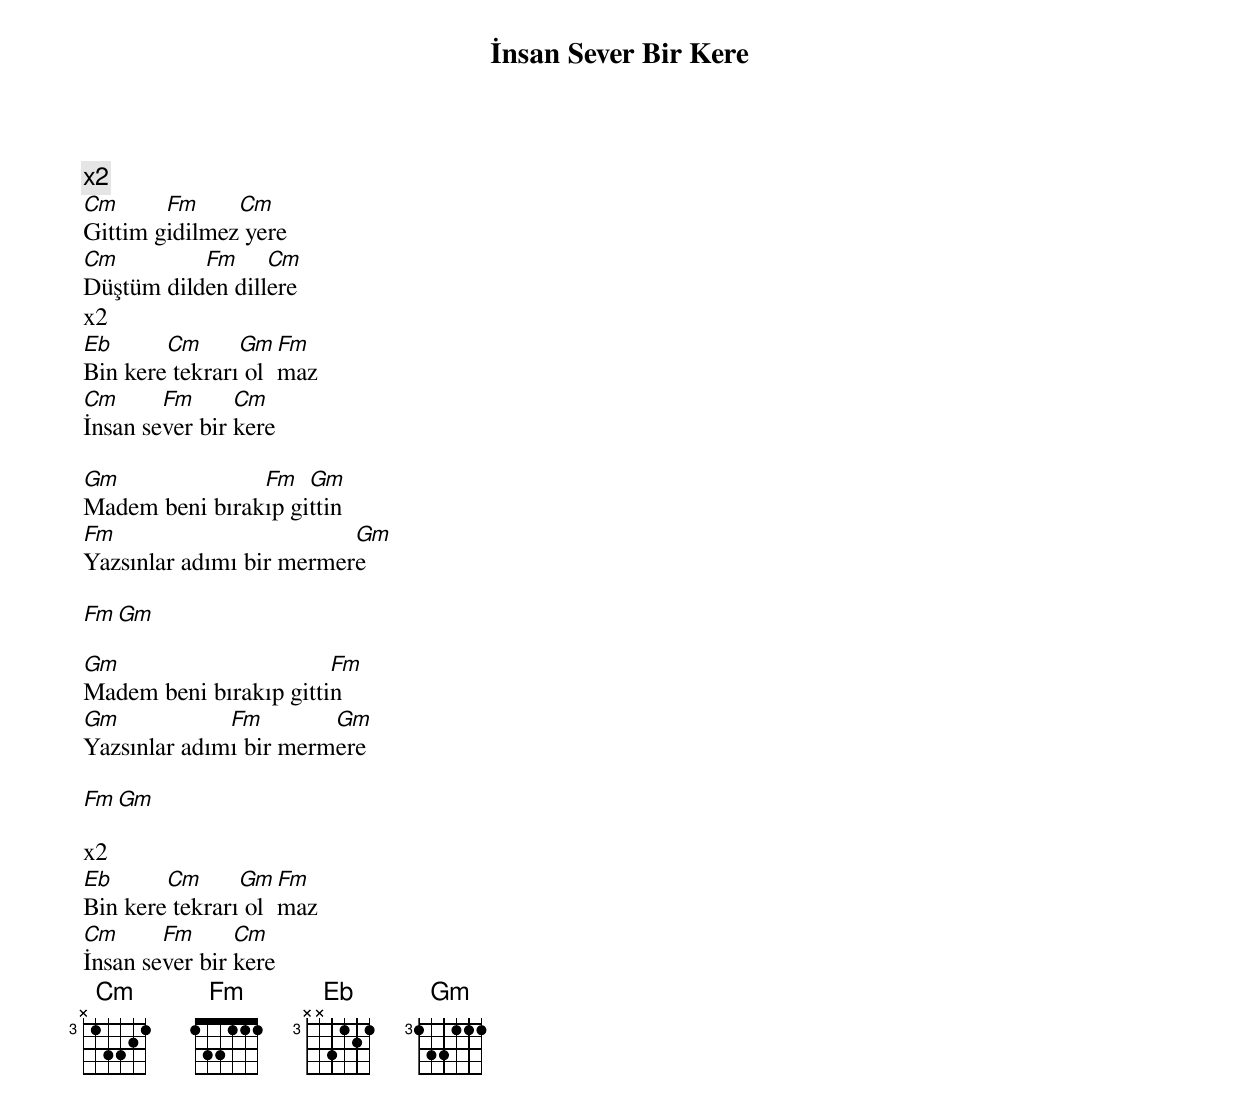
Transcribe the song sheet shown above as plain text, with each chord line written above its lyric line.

{title: İnsan Sever Bir Kere}
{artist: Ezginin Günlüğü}

x2
Cm      Fm     Cm
Gittim gidilmez yere
Cm         Fm     Cm
Düştüm dilden dillere
x2
Eb      Cm      Gm Fm
Bin kere tekrarı olmaz
Cm      Fm      Cm
İnsan sever bir kere

Gm              Fm   Gm
Madem beni bırakıp gittin
Fm                        Gm
Yazsınlar adımı bir mermere

Fm Gm

Gm                      Fm
Madem beni bırakıp gittin
Gm            Fm        Gm
Yazsınlar adımı bir mermere

Fm Gm

x2
Eb      Cm      Gm Fm
Bin kere tekrarı olmaz
Cm      Fm      Cm
İnsan sever bir kere
